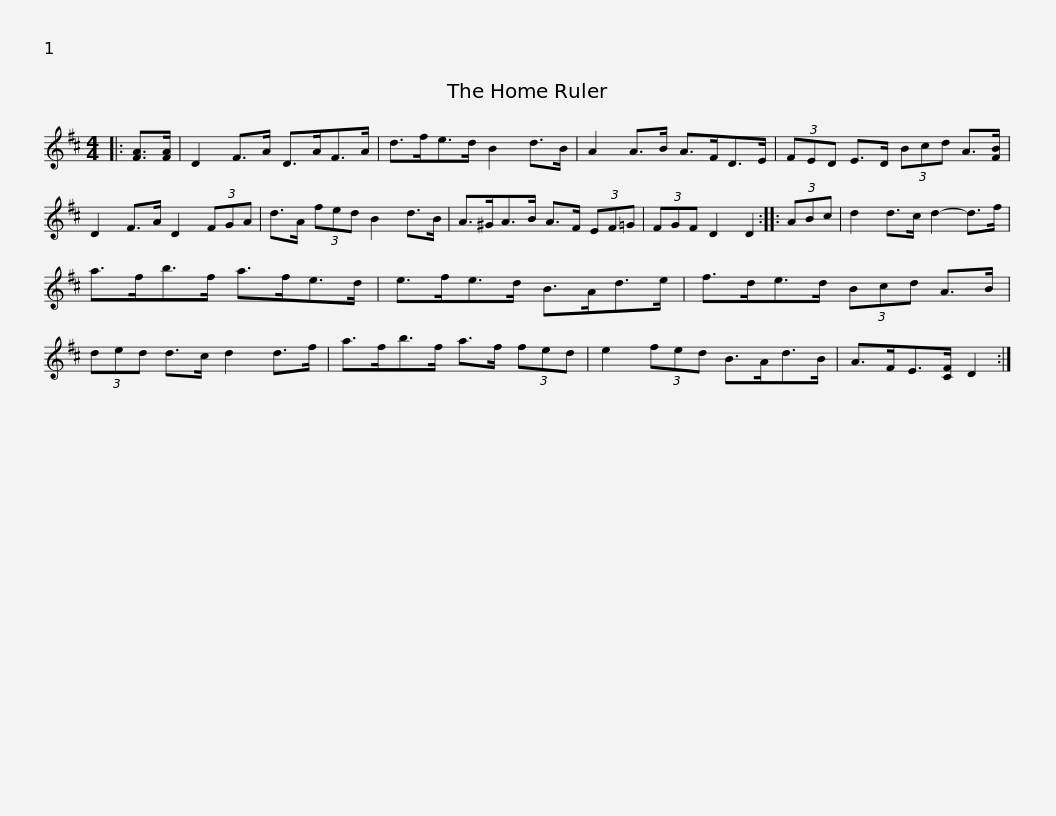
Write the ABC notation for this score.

X:1
L:1/8
M:4/4
I:linebreak $
K:D
V:1 treble
V:1
|: [FA]>[FA] | D2 F>A D>AF>A | d>fe>d B2 d>B | A2 A>B A>FD>E | (3FED E>D (3Bcd A>[FB] |$ %5
 D2 F>A D2 (3FGA | d>A (3fed B2 d>B | A>^GA>B A>F (3EF=G | (3FGF D2 D2 :: (3ABc | %10
 d2 d>c d2- d>f |$ a>fb>f a>fe>d | e>fe>d B>Ad>e | f>de>d (3Bcd A>B | (3ded d>c d2 d>f |$ %15
 a>fb>f a>f (3fed | e2 (3fed B>Ad>B | A>FE>[CF] D2 :| %18
